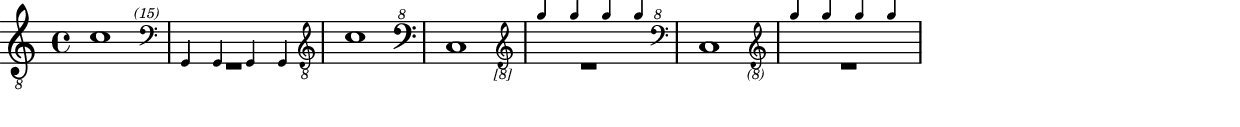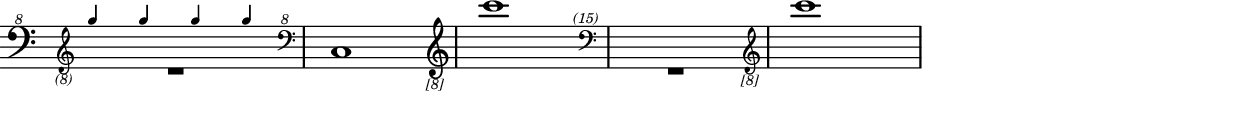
%% Generated by lilypond-book
%% Options: [exampleindent=10.16\mm,indent=0\mm,line-width=160\mm,paper-height=845.047\pt,paper-width=597.508\pt,papersize='(cons (* 597.508 pt) (* 845.047 pt))]
\include "lilypond-book-preamble.ly"


% ****************************************************************
% Start cut-&-pastable-section
% ****************************************************************

#(ly:set-option 'eps-box-padding 3.000000)



\paper {
  #(set-paper-size '(cons (* 597.508 pt) (* 845.047 pt)))
  indent = 0\mm
  line-width = 160\mm
  % offset the left padding, also add 1mm as lilypond creates cropped
  % images with a little space on the right
  line-width = #(- line-width (* mm  3.000000) (* mm 1))
}

\layout {
  
}




% ****************************************************************
% ly snippet:
% ****************************************************************
\sourcefilename "/lilypond-2.25.16/input/regression/cue-clef-transposition-optional.ly"
\sourcefileline 0
\version "2.21.0"

\header {
  texidoc = "Optional transposition for clefs for cue notes is supported
by using parentheses or brackets around the transposition number."
}

vI = \relative { \clef "treble" \repeat unfold 40 g'4 }
\addQuote vIQuote { \vI }

Solo = \relative {
  \clef "treble_8" c'1 |
  \cueDuringWithClef "vIQuote" #UP "bass^(15)" { R }
  c

  \clef "bass^8" c |
  \cueDuringWithClef "vIQuote" #UP "treble_[8]" { R } |
  c
  \cueDuringWithClef "vIQuote" #UP "treble_(8)" { R1 \break R } |
  c

  \clef "treble_[8]" c'1 |
  \cueDuringWithClef "vIQuote" #UP "bass^(15)" { R }
  c
}

\score {
  <<
    \new Staff \new Voice \Solo
  >>
}



% ****************************************************************
% end ly snippet
% ****************************************************************
